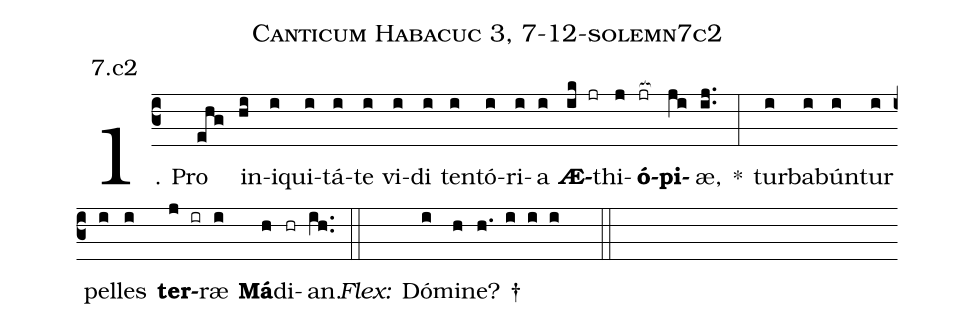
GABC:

name: Canticum Habacuc 3, 7-12-solemn7c2;
annotation: 7.c2;
%%
(c3)1. Pro(ehg) in(hi)i(i)qui(i)tá(i)te(i) vi(i)di(i) ten(i)tó(i)ri(i)a(i) <b>Æ</b>(ik jr)thi(j)<b>ó</b>(jr[ocb:1{])<b>pi</b>(ji[ocb:0}])æ,(ij..) *(:) tur(i)ba(i)bún(i)tur(i) pel(i)les(i) <b>ter</b>(j ir)ræ(i) <b>Má</b>(h)di(hr)an.(ih..) (::)
<i>Flex:</i>()  Dó(i)mi(h)ne? †(h. i i i  ::)
